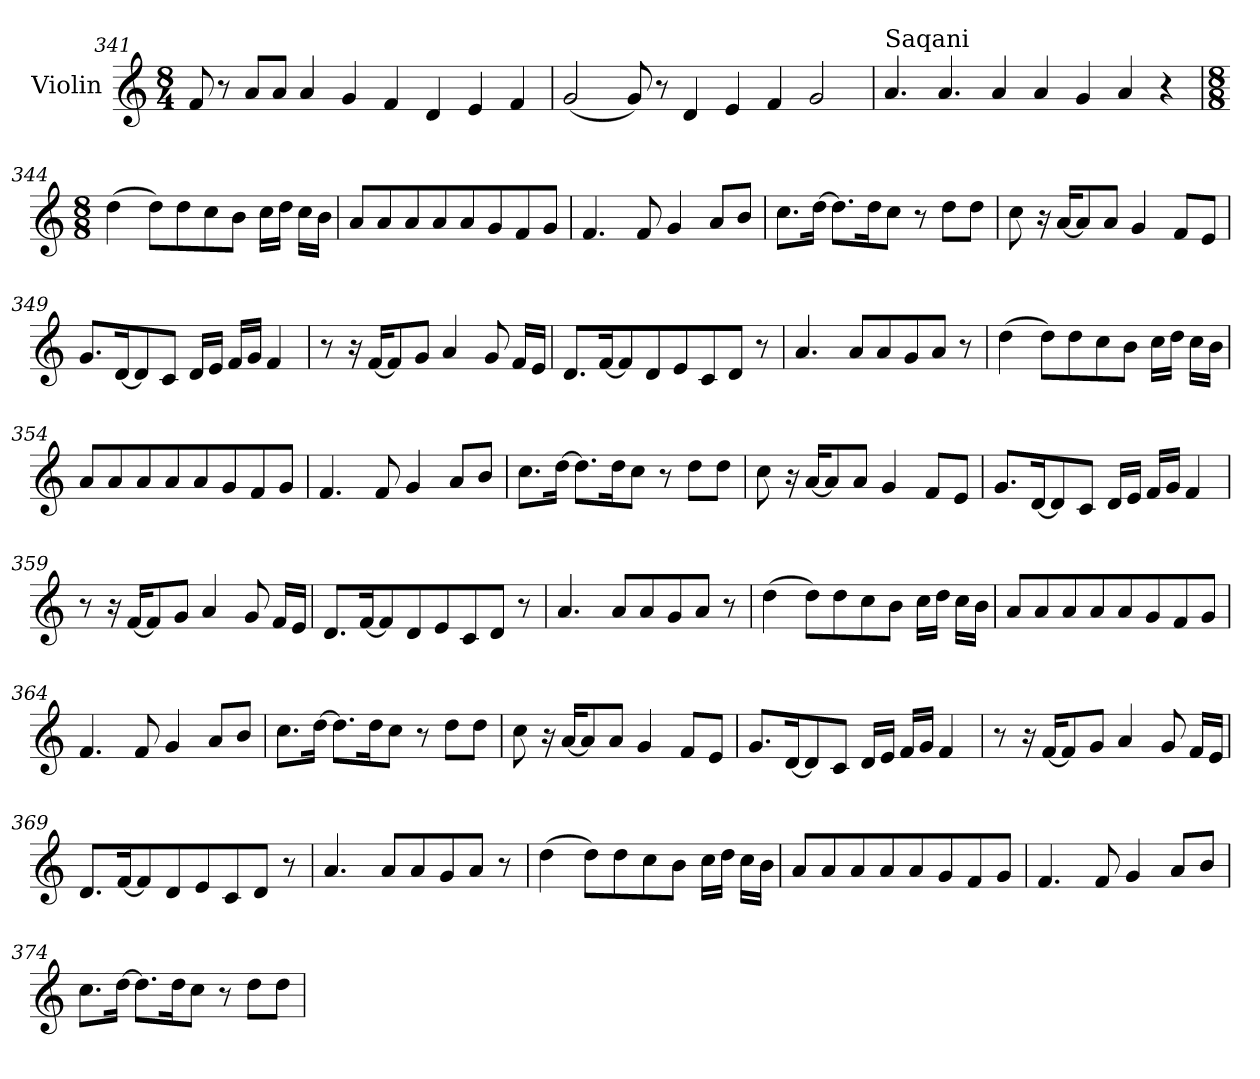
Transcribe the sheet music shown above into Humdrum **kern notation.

**kern
*part1
*staff1
*I"Violin
!!LO:LB:g=z
*clefG2
*k[]
*M8/4
=341
8f/
8r
8a/L
8a/J
4a/
4g/
4f/
4d/
4e/
4f/
=342
(<2g/
8g/)
8r
4d/
4e/
4f/
2g/
=343
!LO:TX:a:t=Saqani
4.a/
4.a/
4a/
4a/
4g/
4a/
4r
!!LO:LB:g=z
=344
*M8/8
*MM60
(>4dd\
8dd\L)
8dd\
8cc\
8b\J
16cc\LL
16dd\JJ
16cc\LL
16b\JJ
=345
8a/L
8a/
8a/
8a/
8a/
8g/
8f/
8g/J
=346
4.f/
8f/
4g/
8a/L
8b/J
=347
8.cc\L
[16dd\Jk
8.dd\L]
16dd\K
8cc\J
8r
8dd\L
8dd\J
!!LO:LB:g=z
=348
8cc\
16r
[16a/KL
8a/]
8a/J
4g/
8f/L
8e/J
=349
8.g/L
[16d/K
8d/]
8c/J
16d/LL
16e/JJ
16f/LL
16g/JJ
4f/
=350
8r
16r
[16f/KL
8f/]
8g/J
4a/
8g/
16f/LL
16e/JJ
!!LO:LB:g=z
=351
8.d/L
[16f/K
8f/]
8d/
8e/
8c/
8d/J
8r
=352
4.a/
8a/L
8a/
8g/
8a/J
8r
=353
(>4dd\
8dd\L)
8dd\
8cc\
8b\J
16cc\LL
16dd\JJ
16cc\LL
16b\JJ
=354
8a/L
8a/
8a/
8a/
8a/
8g/
8f/
8g/J
!!LO:PB:g=z
=355
4.f/
8f/
4g/
8a/L
8b/J
=356
8.cc\L
[16dd\Jk
8.dd\L]
16dd\K
8cc\J
8r
8dd\L
8dd\J
=357
8cc\
16r
[16a/KL
8a/]
8a/J
4g/
8f/L
8e/J
=358
8.g/L
[16d/K
8d/]
8c/J
16d/LL
16e/JJ
16f/LL
16g/JJ
4f/
!!LO:LB:g=z
=359
8r
16r
[16f/KL
8f/]
8g/J
4a/
8g/
16f/LL
16e/JJ
=360
8.d/L
[16f/K
8f/]
8d/
8e/
8c/
8d/J
8r
=361
4.a/
8a/L
8a/
8g/
8a/J
8r
=362
(>4dd\
8dd\L)
8dd\
8cc\
8b\J
16cc\LL
16dd\JJ
16cc\LL
16b\JJ
!!LO:LB:g=z
=363
8a/L
8a/
8a/
8a/
8a/
8g/
8f/
8g/J
=364
4.f/
8f/
4g/
8a/L
8b/J
=365
8.cc\L
[16dd\Jk
8.dd\L]
16dd\K
8cc\J
8r
8dd\L
8dd\J
=366
8cc\
16r
[16a/KL
8a/]
8a/J
4g/
8f/L
8e/J
!!LO:LB:g=z
=367
8.g/L
[16d/K
8d/]
8c/J
16d/LL
16e/JJ
16f/LL
16g/JJ
4f/
=368
8r
16r
[16f/KL
8f/]
8g/J
4a/
8g/
16f/LL
16e/JJ
=369
8.d/L
[16f/K
8f/]
8d/
8e/
8c/
8d/J
8r
=370
4.a/
8a/L
8a/
8g/
8a/J
8r
!!LO:LB:g=z
=371
(>4dd\
8dd\L)
8dd\
8cc\
8b\J
16cc\LL
16dd\JJ
16cc\LL
16b\JJ
=372
8a/L
8a/
8a/
8a/
8a/
8g/
8f/
8g/J
=373
4.f/
8f/
4g/
8a/L
8b/J
=374
8.cc\L
[16dd\Jk
8.dd\L]
16dd\K
8cc\J
8r
8dd\L
8dd\J
=
*-
